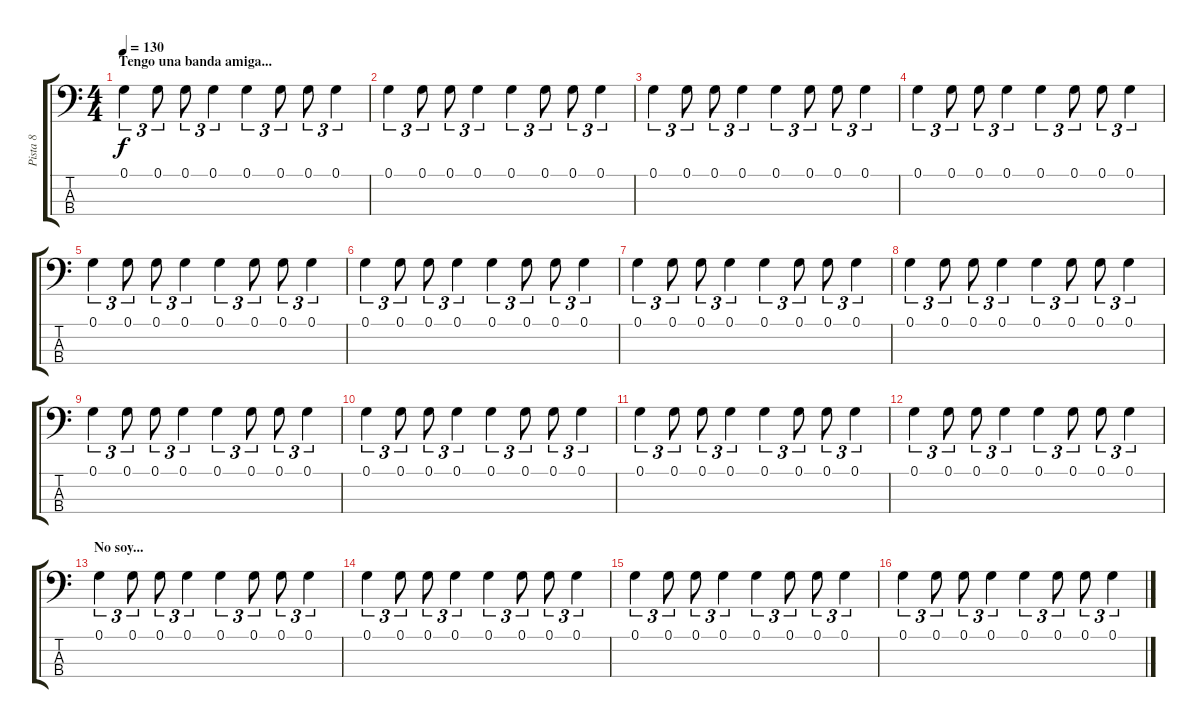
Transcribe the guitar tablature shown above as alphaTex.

\track ("Pista 8" "Pista 8") {instrument electricbasspick}
\staff {score tabs}
\tuning (G2 D2 A1 E1) {hide}
\ts (4 4)
\section ("" "Tengo una banda amiga...")
\tempo 130
\clef f4
\ks c
0.1.4{tu (3 2) dy f} 0.1.8{tu (3 2)} 0.1.8{tu (3 2)} 0.1.4{tu (3 2)} 0.1.4{tu (3 2)} 0.1.8{tu (3 2)} 0.1.8{tu (3 2)} 0.1.4{tu (3 2)} |
0.1.4{tu (3 2)} 0.1.8{tu (3 2)} 0.1.8{tu (3 2)} 0.1.4{tu (3 2)} 0.1.4{tu (3 2)} 0.1.8{tu (3 2)} 0.1.8{tu (3 2)} 0.1.4{tu (3 2)} |
0.1.4{tu (3 2)} 0.1.8{tu (3 2)} 0.1.8{tu (3 2)} 0.1.4{tu (3 2)} 0.1.4{tu (3 2)} 0.1.8{tu (3 2)} 0.1.8{tu (3 2)} 0.1.4{tu (3 2)} |
0.1.4{tu (3 2)} 0.1.8{tu (3 2)} 0.1.8{tu (3 2)} 0.1.4{tu (3 2)} 0.1.4{tu (3 2)} 0.1.8{tu (3 2)} 0.1.8{tu (3 2)} 0.1.4{tu (3 2)} |
0.1.4{tu (3 2)} 0.1.8{tu (3 2)} 0.1.8{tu (3 2)} 0.1.4{tu (3 2)} 0.1.4{tu (3 2)} 0.1.8{tu (3 2)} 0.1.8{tu (3 2)} 0.1.4{tu (3 2)} |
0.1.4{tu (3 2)} 0.1.8{tu (3 2)} 0.1.8{tu (3 2)} 0.1.4{tu (3 2)} 0.1.4{tu (3 2)} 0.1.8{tu (3 2)} 0.1.8{tu (3 2)} 0.1.4{tu (3 2)} |
0.1.4{tu (3 2)} 0.1.8{tu (3 2)} 0.1.8{tu (3 2)} 0.1.4{tu (3 2)} 0.1.4{tu (3 2)} 0.1.8{tu (3 2)} 0.1.8{tu (3 2)} 0.1.4{tu (3 2)} |
0.1.4{tu (3 2)} 0.1.8{tu (3 2)} 0.1.8{tu (3 2)} 0.1.4{tu (3 2)} 0.1.4{tu (3 2)} 0.1.8{tu (3 2)} 0.1.8{tu (3 2)} 0.1.4{tu (3 2)} |
0.1.4{tu (3 2)} 0.1.8{tu (3 2)} 0.1.8{tu (3 2)} 0.1.4{tu (3 2)} 0.1.4{tu (3 2)} 0.1.8{tu (3 2)} 0.1.8{tu (3 2)} 0.1.4{tu (3 2)} |
0.1.4{tu (3 2)} 0.1.8{tu (3 2)} 0.1.8{tu (3 2)} 0.1.4{tu (3 2)} 0.1.4{tu (3 2)} 0.1.8{tu (3 2)} 0.1.8{tu (3 2)} 0.1.4{tu (3 2)} |
0.1.4{tu (3 2)} 0.1.8{tu (3 2)} 0.1.8{tu (3 2)} 0.1.4{tu (3 2)} 0.1.4{tu (3 2)} 0.1.8{tu (3 2)} 0.1.8{tu (3 2)} 0.1.4{tu (3 2)} |
0.1.4{tu (3 2)} 0.1.8{tu (3 2)} 0.1.8{tu (3 2)} 0.1.4{tu (3 2)} 0.1.4{tu (3 2)} 0.1.8{tu (3 2)} 0.1.8{tu (3 2)} 0.1.4{tu (3 2)} |
\section ("" "No soy...")
0.1.4{tu (3 2)} 0.1.8{tu (3 2)} 0.1.8{tu (3 2)} 0.1.4{tu (3 2)} 0.1.4{tu (3 2)} 0.1.8{tu (3 2)} 0.1.8{tu (3 2)} 0.1.4{tu (3 2)} |
0.1.4{tu (3 2)} 0.1.8{tu (3 2)} 0.1.8{tu (3 2)} 0.1.4{tu (3 2)} 0.1.4{tu (3 2)} 0.1.8{tu (3 2)} 0.1.8{tu (3 2)} 0.1.4{tu (3 2)} |
0.1.4{tu (3 2)} 0.1.8{tu (3 2)} 0.1.8{tu (3 2)} 0.1.4{tu (3 2)} 0.1.4{tu (3 2)} 0.1.8{tu (3 2)} 0.1.8{tu (3 2)} 0.1.4{tu (3 2)} |
0.1.4{tu (3 2)} 0.1.8{tu (3 2)} 0.1.8{tu (3 2)} 0.1.4{tu (3 2)} 0.1.4{tu (3 2)} 0.1.8{tu (3 2)} 0.1.8{tu (3 2)} 0.1.4{tu (3 2)}
